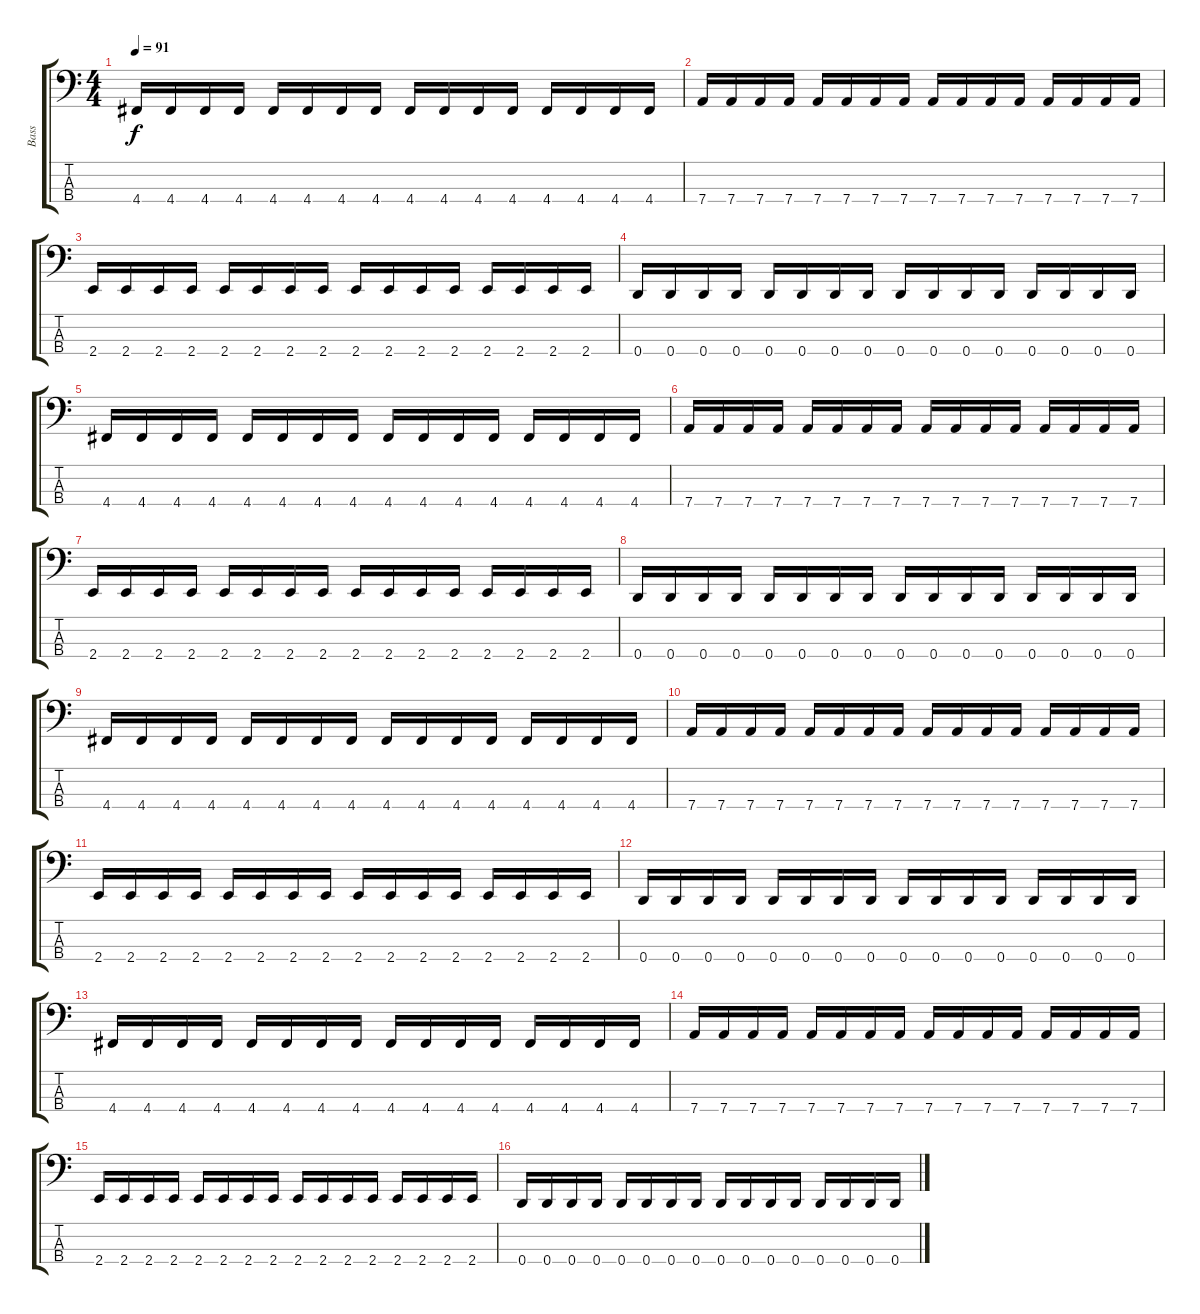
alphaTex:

\track ("Bass" "Bass") {instrument electricbasspick}
\staff {score tabs}
\tuning (G2 D2 A1 D1) {hide}
\ts (4 4)
\tempo 91
\clef f4
\ks c
4.4.16{dy f} 4.4.16 4.4.16 4.4.16 4.4.16 4.4.16 4.4.16 4.4.16 4.4.16 4.4.16 4.4.16 4.4.16 4.4.16 4.4.16 4.4.16 4.4.16 |
7.4.16 7.4.16 7.4.16 7.4.16 7.4.16 7.4.16 7.4.16 7.4.16 7.4.16 7.4.16 7.4.16 7.4.16 7.4.16 7.4.16 7.4.16 7.4.16 |
2.4.16 2.4.16 2.4.16 2.4.16 2.4.16 2.4.16 2.4.16 2.4.16 2.4.16 2.4.16 2.4.16 2.4.16 2.4.16 2.4.16 2.4.16 2.4.16 |
0.4.16 0.4.16 0.4.16 0.4.16 0.4.16 0.4.16 0.4.16 0.4.16 0.4.16 0.4.16 0.4.16 0.4.16 0.4.16 0.4.16 0.4.16 0.4.16 |
4.4.16 4.4.16 4.4.16 4.4.16 4.4.16 4.4.16 4.4.16 4.4.16 4.4.16 4.4.16 4.4.16 4.4.16 4.4.16 4.4.16 4.4.16 4.4.16 |
7.4.16 7.4.16 7.4.16 7.4.16 7.4.16 7.4.16 7.4.16 7.4.16 7.4.16 7.4.16 7.4.16 7.4.16 7.4.16 7.4.16 7.4.16 7.4.16 |
2.4.16 2.4.16 2.4.16 2.4.16 2.4.16 2.4.16 2.4.16 2.4.16 2.4.16 2.4.16 2.4.16 2.4.16 2.4.16 2.4.16 2.4.16 2.4.16 |
0.4.16 0.4.16 0.4.16 0.4.16 0.4.16 0.4.16 0.4.16 0.4.16 0.4.16 0.4.16 0.4.16 0.4.16 0.4.16 0.4.16 0.4.16 0.4.16 |
4.4.16 4.4.16 4.4.16 4.4.16 4.4.16 4.4.16 4.4.16 4.4.16 4.4.16 4.4.16 4.4.16 4.4.16 4.4.16 4.4.16 4.4.16 4.4.16 |
7.4.16 7.4.16 7.4.16 7.4.16 7.4.16 7.4.16 7.4.16 7.4.16 7.4.16 7.4.16 7.4.16 7.4.16 7.4.16 7.4.16 7.4.16 7.4.16 |
2.4.16 2.4.16 2.4.16 2.4.16 2.4.16 2.4.16 2.4.16 2.4.16 2.4.16 2.4.16 2.4.16 2.4.16 2.4.16 2.4.16 2.4.16 2.4.16 |
0.4.16 0.4.16 0.4.16 0.4.16 0.4.16 0.4.16 0.4.16 0.4.16 0.4.16 0.4.16 0.4.16 0.4.16 0.4.16 0.4.16 0.4.16 0.4.16 |
4.4.16 4.4.16 4.4.16 4.4.16 4.4.16 4.4.16 4.4.16 4.4.16 4.4.16 4.4.16 4.4.16 4.4.16 4.4.16 4.4.16 4.4.16 4.4.16 |
7.4.16 7.4.16 7.4.16 7.4.16 7.4.16 7.4.16 7.4.16 7.4.16 7.4.16 7.4.16 7.4.16 7.4.16 7.4.16 7.4.16 7.4.16 7.4.16 |
2.4.16 2.4.16 2.4.16 2.4.16 2.4.16 2.4.16 2.4.16 2.4.16 2.4.16 2.4.16 2.4.16 2.4.16 2.4.16 2.4.16 2.4.16 2.4.16 |
0.4.16 0.4.16 0.4.16 0.4.16 0.4.16 0.4.16 0.4.16 0.4.16 0.4.16 0.4.16 0.4.16 0.4.16 0.4.16 0.4.16 0.4.16 0.4.16
